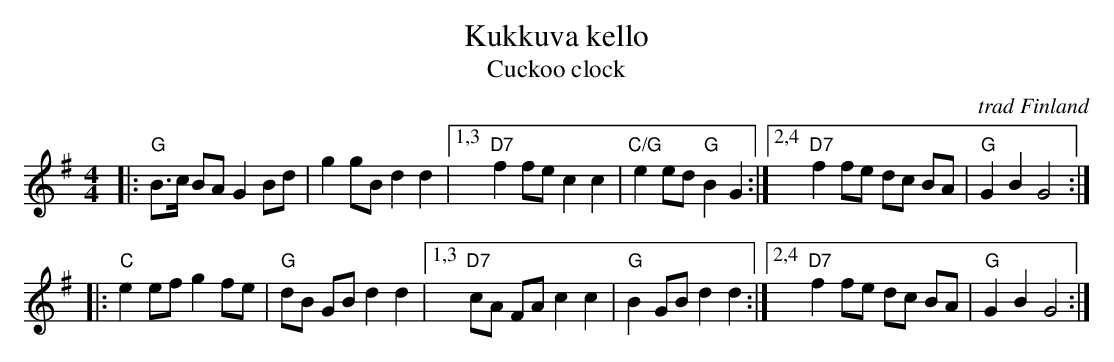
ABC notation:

X:1
T: Kukkuva kello
T: Cuckoo clock
O: trad Finland
M: 4/4
L: 1/8
K: G
|: "G"B>c BA G2 Bd | g2 gB d2 d2 \
|1,3 "D7"f2 fe c2 c2 | "C/G"e2 ed "G"B2 G2 \
:|2,4 "D7"f2 fe dc BA | "G"G2 B2 G4 :|
|: "C"e2 ef g2 fe | "G"dB GB d2 d2 \
|1,3 "D7"cA FA c2 c2 | "G"B2 GB d2 d2 \
:|2,4 "D7"f2 fe dc BA | "G"G2 B2 G4 :|
